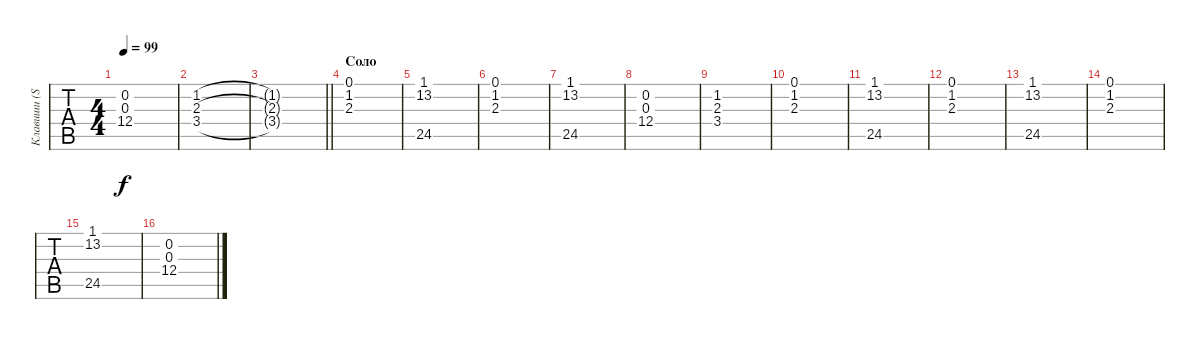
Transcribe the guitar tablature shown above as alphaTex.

\track ("Клавиши (String)" "Клавиши (S") {instrument stringensemble1}
\staff {tabs}
\tuning (E4 B3 G3 D3 A2 E2) {hide}
\ts (4 4)
\tempo 99
\clef g2
\ks c
(0.2 0.3 12.4).1{dy f} |
(1.2 2.3 3.4).1 |
\barLineRight lightlight
(1.2{t} 2.3{t} 3.4{t}).1 |
\section ("" "Соло")
(0.1 1.2 2.3).1 |
(1.1 13.2 24.5).1 |
(0.1 1.2 2.3).1 |
(1.1 13.2 24.5).1 |
(0.2 0.3 12.4).1 |
(1.2 2.3 3.4).1 |
(0.1 1.2 2.3).1 |
(1.1 13.2 24.5).1 |
(0.1 1.2 2.3).1 |
(1.1 13.2 24.5).1 |
(0.1 1.2 2.3).1 |
(1.1 13.2 24.5).1 |
(0.2 0.3 12.4).1
